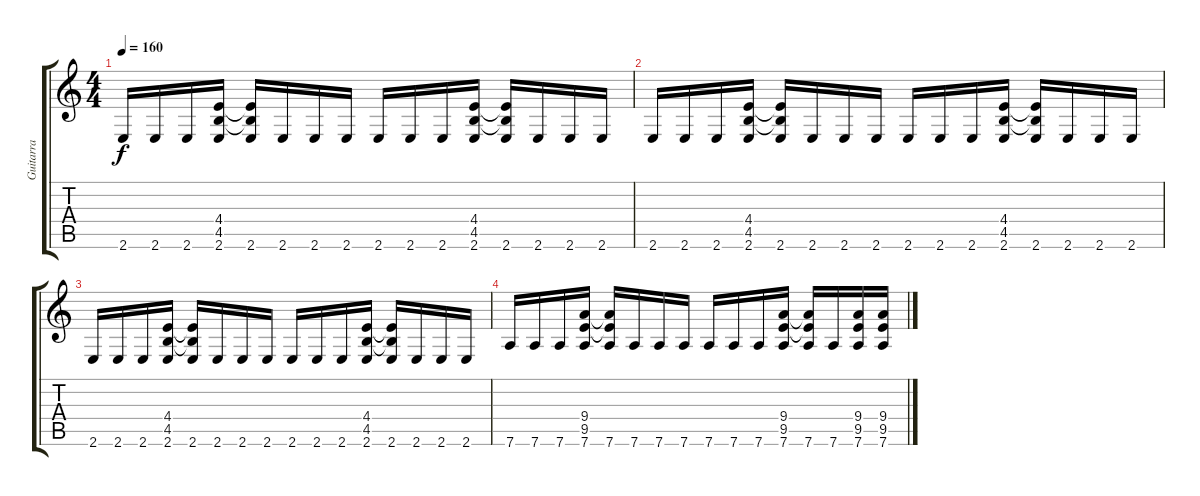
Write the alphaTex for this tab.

\track ("Guitarra" "Guitarra") {instrument distortionguitar}
\staff {score tabs}
\tuning (D4 A3 F3 C3 G2 D2) {hide}
\ts (4 4)
\tempo 160
\clef g2
\ks c
2.6.16{dy f} 2.6.16 2.6.16 (4.4 4.5 2.6).16 (4.4{t} 4.5{t} 2.6).16 2.6.16 2.6.16 2.6.16 2.6.16 2.6.16 2.6.16 (4.4 4.5 2.6).16 (4.4{t} 4.5{t} 2.6).16 2.6.16 2.6.16 2.6.16 |
2.6.16 2.6.16 2.6.16 (4.4 4.5 2.6).16 (4.4{t} 4.5{t} 2.6).16 2.6.16 2.6.16 2.6.16 2.6.16 2.6.16 2.6.16 (4.4 4.5 2.6).16 (4.4{t} 4.5{t} 2.6).16 2.6.16 2.6.16 2.6.16 |
2.6.16 2.6.16 2.6.16 (4.4 4.5 2.6).16 (4.4{t} 4.5{t} 2.6).16 2.6.16 2.6.16 2.6.16 2.6.16 2.6.16 2.6.16 (4.4 4.5 2.6).16 (4.4{t} 4.5{t} 2.6).16 2.6.16 2.6.16 2.6.16 |
7.6.16 7.6.16 7.6.16 (9.4 9.5 7.6).16 (9.4{t} 9.5{t} 7.6).16 7.6.16 7.6.16 7.6.16 7.6.16 7.6.16 7.6.16 (9.4 9.5 7.6).16 (9.4{t} 9.5{t} 7.6).16 7.6.16 (9.4 9.5 7.6).16 (9.4 9.5 7.6).16
